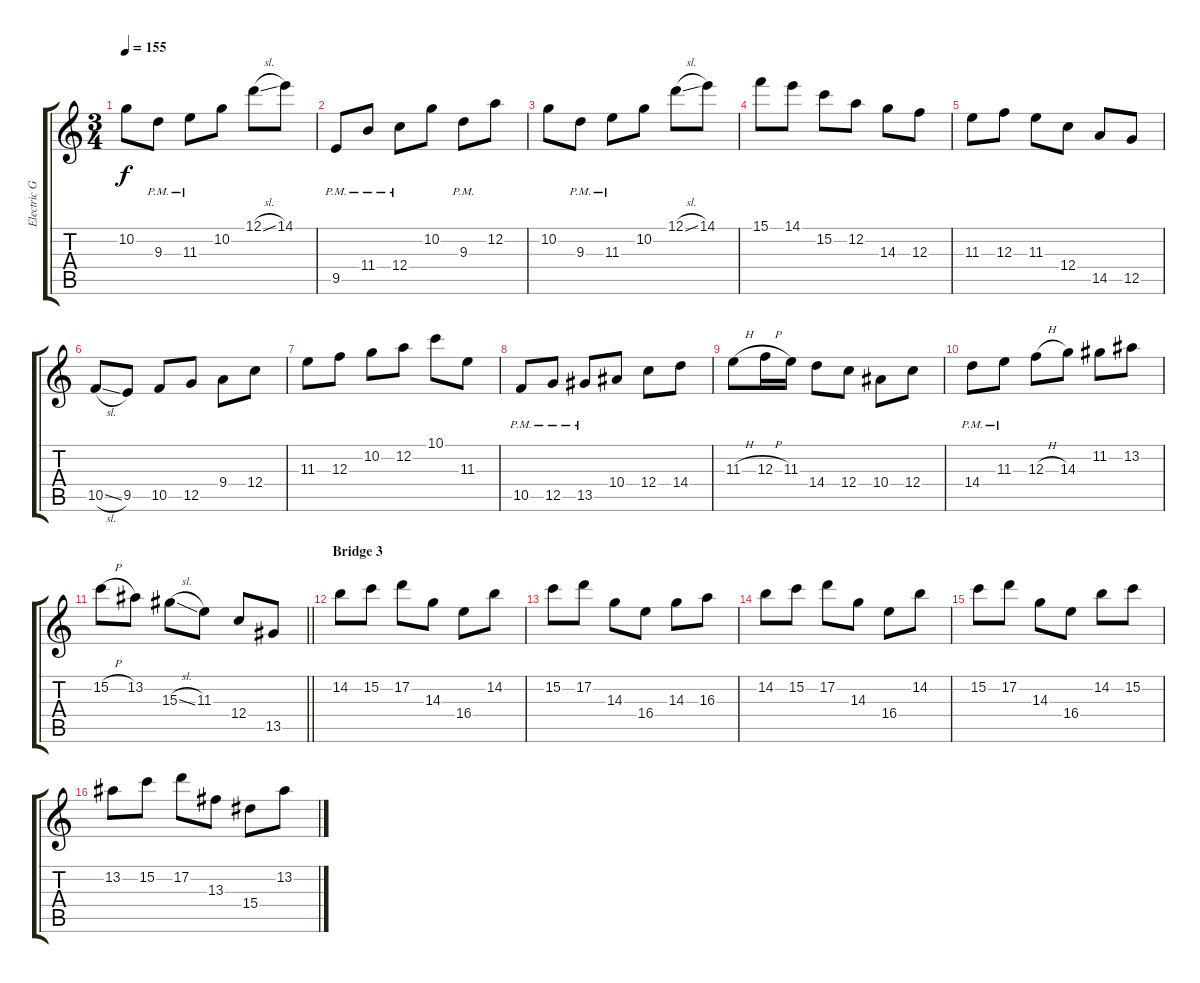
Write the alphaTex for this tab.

\track ("Electric Guitar 2" "Electric G") {instrument distortionguitar}
\staff {score tabs}
\tuning (D4 A3 F3 C3 G2 C2) {hide}
\ts (3 4)
\tempo 155
\clef g2
\ks c
10.2.8{dy f} 9.3{pm}.8 11.3{pm}.8 10.2.8 12.1{sl}.8 14.1.8 |
9.5{pm}.8 11.4{pm}.8 12.4{pm}.8 10.2.8 9.3{pm}.8 12.2.8 |
10.2.8 9.3{pm}.8 11.3{pm}.8 10.2.8 12.1{sl}.8 14.1.8 |
15.1.8 14.1.8 15.2.8 12.2.8 14.3.8 12.3.8 |
11.3.8 12.3.8 11.3.8 12.4.8 14.5.8 12.5.8 |
10.5{sl}.8 9.5.8 10.5.8 12.5.8 9.4.8 12.4.8 |
11.3.8 12.3.8 10.2.8 12.2.8 10.1.8 11.3.8 |
10.5{pm}.8 12.5{pm}.8 13.5{pm}.8 10.4.8 12.4.8 14.4.8 |
11.3{h}.8 12.3{h}.16 11.3.16 14.4.8 12.4.8 10.4.8 12.4.8 |
14.4{pm}.8 11.3{pm}.8 12.3{h}.8 14.3.8 11.2.8 13.2.8 |
\barLineRight lightlight
15.2{h}.8 13.2.8 15.3{sl}.8 11.3.8 12.4.8 13.5.8 |
\section ("" "Bridge 3")
14.2.8 15.2.8 17.2.8 14.3.8 16.4.8 14.2.8 |
15.2.8 17.2.8 14.3.8 16.4.8 14.3.8 16.3.8 |
14.2.8 15.2.8 17.2.8 14.3.8 16.4.8 14.2.8 |
15.2.8 17.2.8 14.3.8 16.4.8 14.2.8 15.2.8 |
13.2.8 15.2.8 17.2.8 13.3.8 15.4.8 13.2.8
